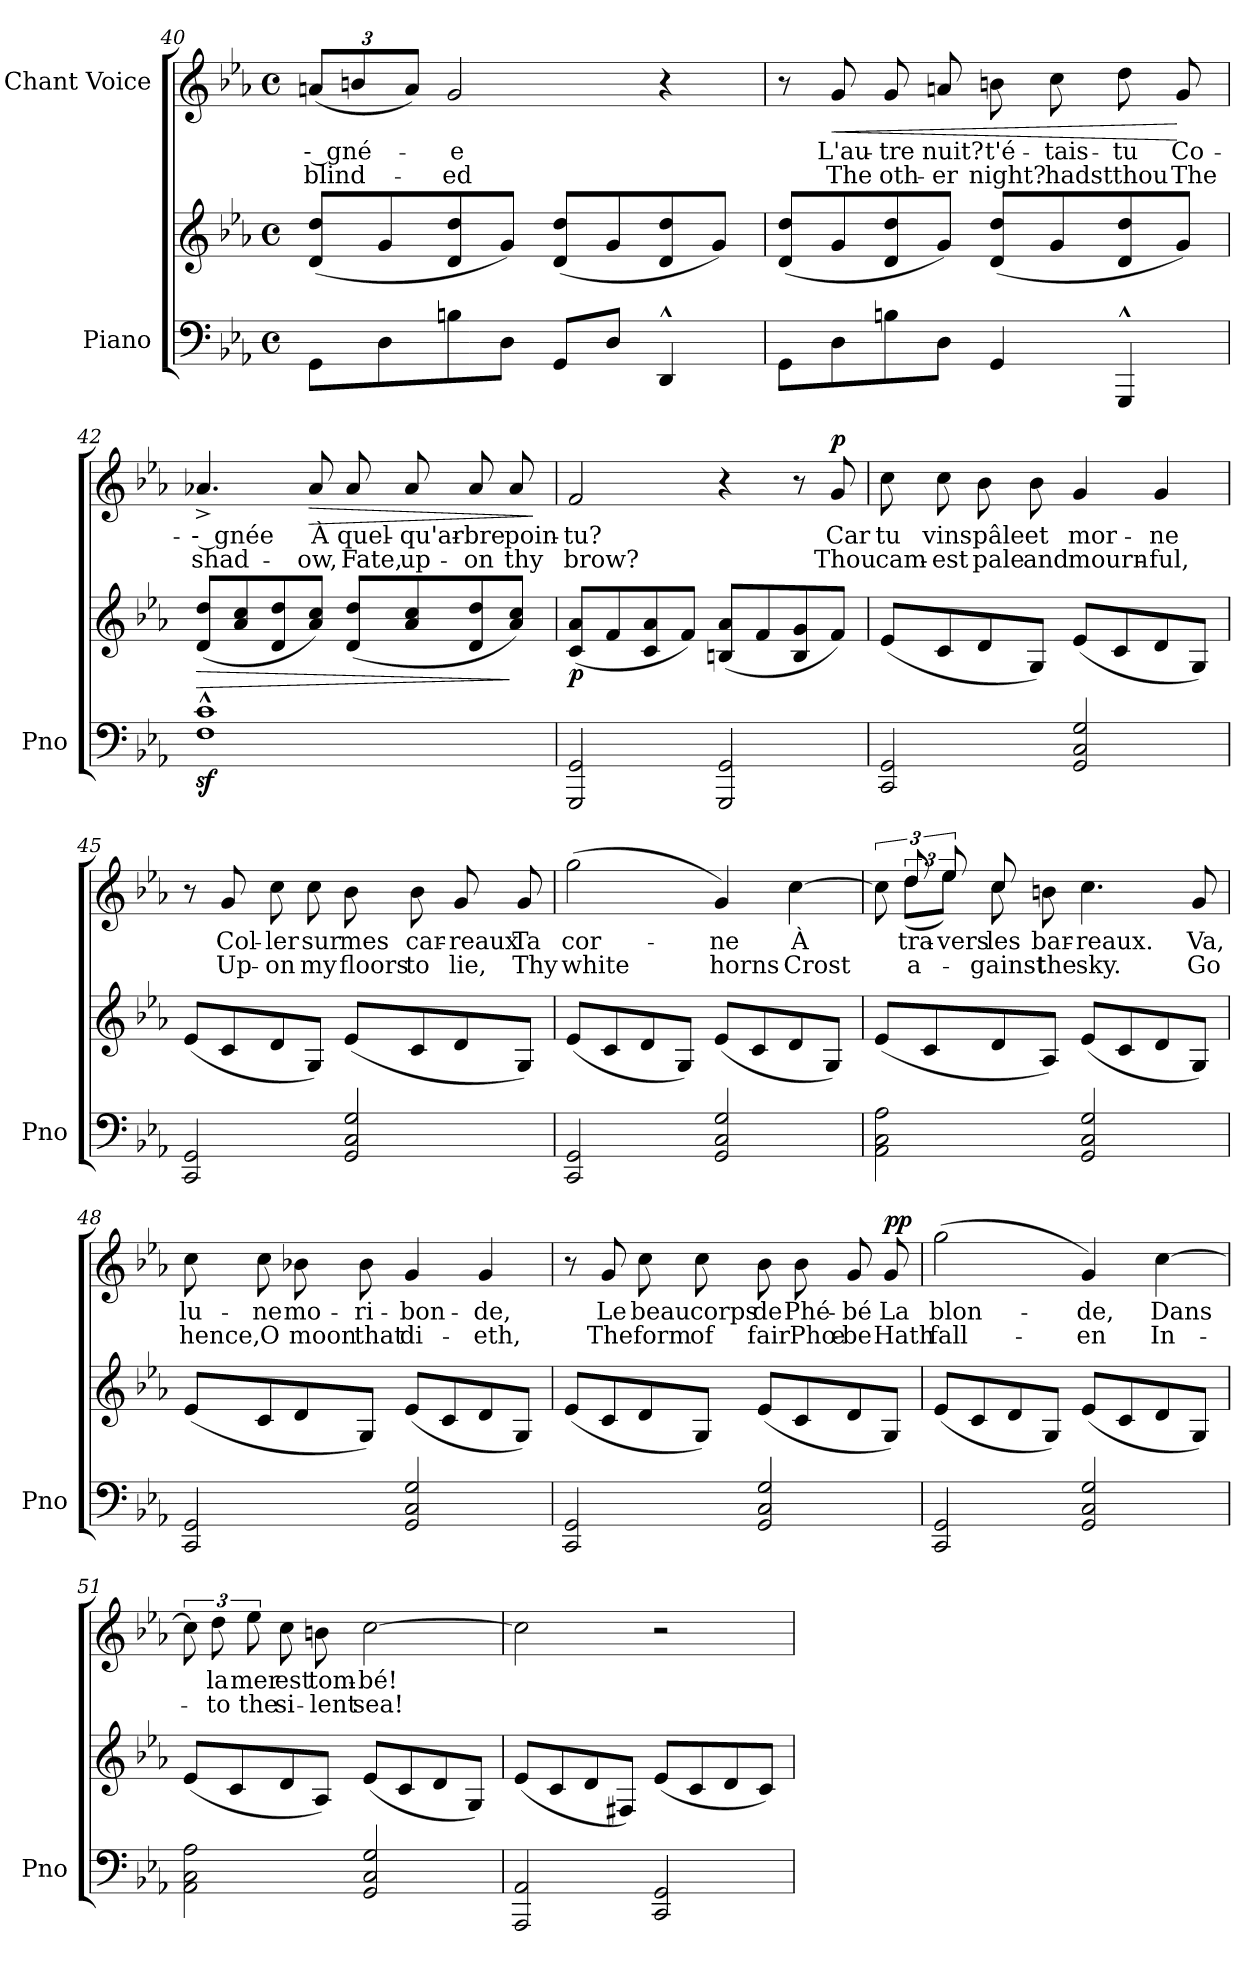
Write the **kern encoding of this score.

**kern	**kern	**dynam	**kern	**text	**text	**dynam
*part2	*part2	*part2	*part1	*part1	*part1	*part1
*staff3	*staff2	*staff2/3	*staff1	*staff1	*staff1	*staff1
*I"Piano	*	*	*I"Chant Voice	*	*	*
*I'Pno	*	*	*	*	*	*
!!LO:LB:g=z
*clefF4	*clefG2	*	*clefG2	*	*	*
*k[b-e-a-]	*k[b-e-a-]	*	*k[b-e-a-]	*	*	*
*M4/4	*M4/4	*	*M4/4	*	*	*
*met(c)	*met(c)	*	*met(c)	*	*	*
*	*	*	*Xbrackettup	*	*	*
=40	=40	=40	=40	=40	=40	=40
!	!	!	!	!LO:LY:b	!LO:LY:b	!
8GG\L	(8d/ 8dd/L	.	(12an/L	-- gné-	blind-	.
.	.	.	12bn/	.	.	.
8D\	8g/	.	.	.	.	.
.	.	.	12a/J)	.	.	.
!	!	!	!	!LO:LY:b	!LO:LY:b	!
8Bn\	8d/ 8dd/	.	2g/	-e	-ed	.
8D\J	8g/J)	.	.	.	.	.
8GG/L	(8d/ 8dd/L	.	.	.	.	.
8D/J	8g/	.	.	.	.	.
4DD^^/	8d/ 8dd/	.	4r	.	.	.
.	8g/J)	.	.	.	.	.
=41	=41	=41	=41	=41	=41	=41
8GG\L	(8d/ 8dd/L	.	8r	.	.	.
!	!	!	!	!LO:LY:b	!LO:LY:b	!LO:HP:b
8D\	8g/	.	8g/	L'au-	The	<
!	!	!	!	!LO:LY:b	!LO:LY:b	!
8Bn\	8d/ 8dd/	.	8g/	-tre	oth-	.
!	!	!	!	!LO:LY:b	!LO:LY:b	!
8D\J	8g/J)	.	8an/	nuit?	-er	.
!	!	!	!	!LO:LY:b	!LO:LY:b	!
4GG/	(8d/ 8dd/L	.	8bn\	t'é-	night?	.
!	!	!	!	!LO:LY:b	!LO:LY:b	!
.	8g/	.	8cc\	-tais-	hadst	.
!	!	!	!	!LO:LY:b	!LO:LY:b	!
4GGG^^/	8d/ 8dd/	.	8dd\	-tu	thou	.
!	!	!	!	!LO:LY:b	!LO:LY:b	!
.	8g/J)	.	8g/	Co-	The	[
!!LO:LB:g=z
=42	=42	=42	=42	=42	=42	=42
!	!	!LO:HP:b	!	!LO:LY:b	!LO:LY:b	!
1Fz>^^ 1cz>^^	(8d/ 8dd/L	>	4.a-X^>/	-- gnée	shad-	.
.	8a-/ 8cc/	.	.	.	.	.
.	8d/ 8dd/	.	.	.	.	.
!	!	!	!	!LO:LY:b	!LO:LY:b	!LO:HP:b
.	8a-/ 8cc/J)	.	8a-/	À	-ow,	>
!	!	!	!	!LO:LY:b	!LO:LY:b	!
.	(8d/ 8dd/L	.	8a-/	quel-	Fate,	.
!	!	!	!	!LO:LY:b	!LO:LY:b	!
.	8a-/ 8cc/	.	8a-/	-qu'ar-	up-	.
!	!	!	!	!LO:LY:b	!LO:LY:b	!
.	8d/ 8dd/	.	8a-/	-bre	-on	.
!	!	!	!	!LO:LY:b	!LO:LY:b	!
.	8a-/ 8cc/J)	]	8a-/	poin-	thy	.
.	.	.	.	.	.	]
=43	=43	=43	=43	=43	=43	=43
!	!	!LO:DY:b	!	!LO:LY:b	!LO:LY:b	!
2GGG/ 2GG/	(8c/ 8a-/L	p	2f/	-tu?	brow?	.
.	8f/	.	.	.	.	.
.	8c/ 8a-/	.	.	.	.	.
.	8f/J)	.	.	.	.	.
2GGG/ 2GG/	(8Bn/ 8a-/L	.	4r	.	.	.
.	8f/	.	.	.	.	.
.	8B/ 8g/	.	8r	.	.	.
!	!	!	!	!LO:LY:b	!LO:LY:b	!LO:DY:a
.	8f/J)	.	8g/	Car	Thou	p
=44	=44	=44	=44	=44	=44	=44
!	!	!	!	!LO:LY:b	!LO:LY:b	!
2CC/ 2GG/	(8e-/L	.	8cc\	tu	cam-	.
!	!	!	!	!LO:LY:b	!LO:LY:b	!
.	8c/	.	8cc\	vins	-est	.
!	!	!	!	!LO:LY:b	!LO:LY:b	!
.	8d/	.	8b-\	pâle	pale	.
!	!	!	!	!LO:LY:b	!LO:LY:b	!
.	8G/J)	.	8b-\	et	and	.
!	!	!	!	!LO:LY:b	!LO:LY:b	!
2GG/ 2C/ 2G/	(8e-/L	.	4g/	mor-	mourn-	.
.	8c/	.	.	.	.	.
!	!	!	!	!LO:LY:b	!LO:LY:b	!
.	8d/	.	4g/	-ne	-ful,	.
.	8G/J)	.	.	.	.	.
!!LO:PB:g=z
=45	=45	=45	=45	=45	=45	=45
2CC/ 2GG/	(8e-/L	.	8r	.	.	.
!	!	!	!	!LO:LY:b	!LO:LY:b	!
.	8c/	.	8g/	Col-	Up-	.
!	!	!	!	!LO:LY:b	!LO:LY:b	!
.	8d/	.	8cc\	-ler	-on	.
!	!	!	!	!LO:LY:b	!LO:LY:b	!
.	8G/J)	.	8cc\	sur	my	.
!	!	!	!	!LO:LY:b	!LO:LY:b	!
2GG/ 2C/ 2G/	(8e-/L	.	8b-\	mes	floors	.
!	!	!	!	!LO:LY:b	!LO:LY:b	!
.	8c/	.	8b-\	car-	to	.
!	!	!	!	!LO:LY:b	!LO:LY:b	!
.	8d/	.	8g/	-reaux	lie,	.
!	!	!	!	!LO:LY:b	!LO:LY:b	!
.	8G/J)	.	8g/	Ta	Thy	.
=46	=46	=46	=46	=46	=46	=46
!	!	!	!	!LO:LY:b	!LO:LY:b	!
2CC/ 2GG/	(8e-/L	.	(2gg\	cor-	white	.
.	8c/	.	.	.	.	.
.	8d/	.	.	.	.	.
.	8G/J)	.	.	.	.	.
!	!	!	!	!LO:LY:b	!LO:LY:b	!
2GG/ 2C/ 2G/	(8e-/L	.	4g/)	-ne	horns	.
.	8c/	.	.	.	.	.
!	!	!	!	!LO:LY:b	!LO:LY:b	!
.	8d/	.	[>4cc\	À	Crost	.
.	8G/J)	.	.	.	.	.
=47	=47	=47	=47	=47	=47	=47
*	*	*	*brackettup	*	*	*
*	*	*	*^	*	*	*
2AA-\ 2C\ 2A-\	(8e-/L	.	12cc\]	12ryy	.	.	.
!	!	!	!	!	!LO:LY:b	!LO:LY:b	!
.	.	.	12dd/	(12dd\L	tra-	a-	.
.	8c/	.	.	.	.	.	.
!	!	!	!	!	!LO:LY:b	!	!
.	.	.	12ee-/	12ee-\J)	-vers	.	.
!	!	!	!	!	!LO:LY:b	!LO:LY:b	!
.	8d/	.	8cc/	8cc\	les	-gainst	.
!	!	!	!	!	!LO:LY:b	!LO:LY:b	!
.	8A-/J)	.	8bn\	8ryy	bar-	the	.
!	!	!	!	!	!LO:LY:b	!LO:LY:b	!
2GG/ 2C/ 2G/	(8e-/L	.	4.cc\	2ryy	-reaux.	sky.	.
.	8c/	.	.	.	.	.	.
.	8d/	.	.	.	.	.	.
!	!	!	!	!	!LO:LY:b	!LO:LY:b	!
.	8G/J)	.	8g/	.	Va,	Go	.
*	*	*	*v	*v	*	*	*
!!LO:LB:g=z
=48	=48	=48	=48	=48	=48	=48
!	!	!	!	!LO:LY:b	!LO:LY:b	!
2CC/ 2GG/	(8e-/L	.	8cc\	lu-	hence,	.
!	!	!	!	!LO:LY:b	!LO:LY:b	!
.	8c/	.	8cc\	-ne	O	.
!	!	!	!	!LO:LY:b	!LO:LY:b	!
.	8d/	.	8b-X\	mo-	moon	.
!	!	!	!	!LO:LY:b	!LO:LY:b	!
.	8G/J)	.	8b-\	-ri-	that	.
!	!	!	!	!LO:LY:b	!LO:LY:b	!
2GG/ 2C/ 2G/	(8e-/L	.	4g/	-bon-	di-	.
.	8c/	.	.	.	.	.
!	!	!	!	!LO:LY:b	!LO:LY:b	!
.	8d/	.	4g/	-de,	-eth,	.
.	8G/J)	.	.	.	.	.
=49	=49	=49	=49	=49	=49	=49
2CC/ 2GG/	(8e-/L	.	8r	.	.	.
!	!	!	!	!LO:LY:b	!LO:LY:b	!
.	8c/	.	8g/	Le	The	.
!	!	!	!	!LO:LY:b	!LO:LY:b	!
.	8d/	.	8cc\	beau	form	.
!	!	!	!	!LO:LY:b	!LO:LY:b	!
.	8G/J)	.	8cc\	corps	of	.
!	!	!	!	!LO:LY:b	!LO:LY:b	!
2GG/ 2C/ 2G/	(8e-/L	.	8b-\	de	fair	.
!	!	!	!	!LO:LY:b	!LO:LY:b	!
.	8c/	.	8b-\	Phé-	Phœ-	.
!	!	!	!	!LO:LY:b	!LO:LY:b	!
.	8d/	.	8g/	-bé	-be	.
!	!	!	!	!LO:LY:b	!LO:LY:b	!LO:DY:a
.	8G/J)	.	8g/	La	Hath	pp
!!LO:LB:g=z
=50	=50	=50	=50	=50	=50	=50
!	!	!	!	!LO:LY:b	!LO:LY:b	!
2CC/ 2GG/	(8e-/L	.	(2gg\	blon-	fall-	.
.	8c/	.	.	.	.	.
.	8d/	.	.	.	.	.
.	8G/J)	.	.	.	.	.
!	!	!	!	!LO:LY:b	!LO:LY:b	!
2GG/ 2C/ 2G/	(8e-/L	.	4g/)	-de,	-en	.
.	8c/	.	.	.	.	.
!	!	!	!	!LO:LY:b	!LO:LY:b	!
.	8d/	.	[4cc\	Dans	In-	.
.	8G/J)	.	.	.	.	.
=51	=51	=51	=51	=51	=51	=51
2AA-\ 2C\ 2A-\	(8e-/L	.	12cc\]	.	.	.
!	!	!	!	!LO:LY:b	!LO:LY:b	!
.	.	.	12dd\	la	-to	.
.	8c/	.	.	.	.	.
!	!	!	!	!LO:LY:b	!LO:LY:b	!
.	.	.	12ee-\	mer	the	.
!	!	!	!	!LO:LY:b	!LO:LY:b	!
.	8d/	.	8cc\	est	si-	.
!	!	!	!	!LO:LY:b	!LO:LY:b	!
.	8A-/J)	.	8bn\	tom-	-lent	.
!	!	!	!	!LO:LY:b	!LO:LY:b	!
2GG/ 2C/ 2G/	(8e-/L	.	[2cc\	-bé!	sea!	.
.	8c/	.	.	.	.	.
.	8d/	.	.	.	.	.
.	8G/J)	.	.	.	.	.
=52	=52	=52	=52	=52	=52	=52
2AAA-/ 2AA-/	(8e-/L	.	2cc\]	.	.	.
.	8c/	.	.	.	.	.
.	8d/	.	.	.	.	.
.	8F#X/J)	.	.	.	.	.
2CC/ 2GG/	(8e-/L	.	2r	.	.	.
.	8c/	.	.	.	.	.
.	8d/	.	.	.	.	.
.	8c/J)	.	.	.	.	.
=	=	=	=	=	=	=
*-	*-	*-	*-	*-	*-	*-
